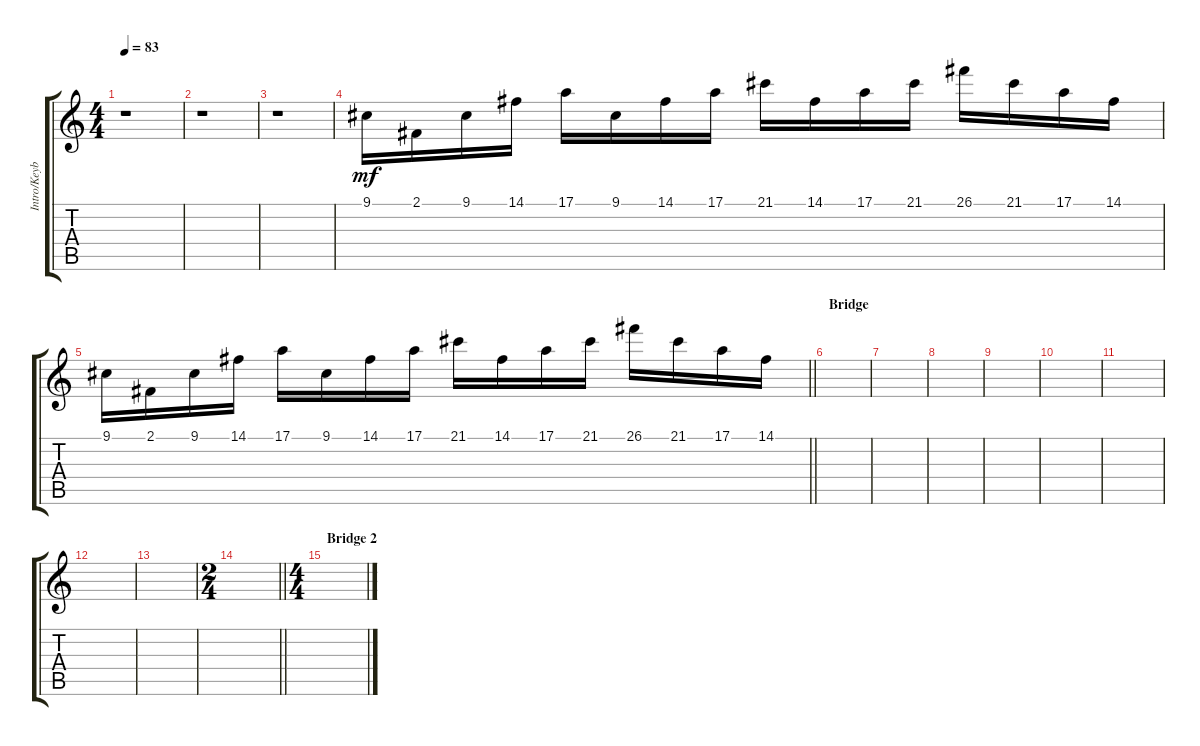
\track ("Intro/Keyboard" "Intro/Keyb") {instrument electricpiano2}
\staff {score tabs}
\tuning (E4 B3 G3 D3 A2 E2) {hide}
\ts (4 4)
\tempo 83
\clef g2
\ks c
r.1{dy ff} |
r.1 |
r.1 |
9.1.16{dy mf instrument musicbox} 2.1.16 9.1.16 14.1.16 17.1.16 9.1.16 14.1.16 17.1.16 21.1.16 14.1.16 17.1.16 21.1.16 26.1.16 21.1.16 17.1.16 14.1.16 |
\barLineRight lightlight
9.1.16 2.1.16 9.1.16 14.1.16 17.1.16 9.1.16 14.1.16 17.1.16 21.1.16 14.1.16 17.1.16 21.1.16 26.1.16 21.1.16 17.1.16 14.1.16 |
\section ("" "Bridge")
|
|
|
|
|
|
|
|
\ts (2 4)
\barLineRight lightlight
|
\ts (4 4)
\section ("" "Bridge 2")
